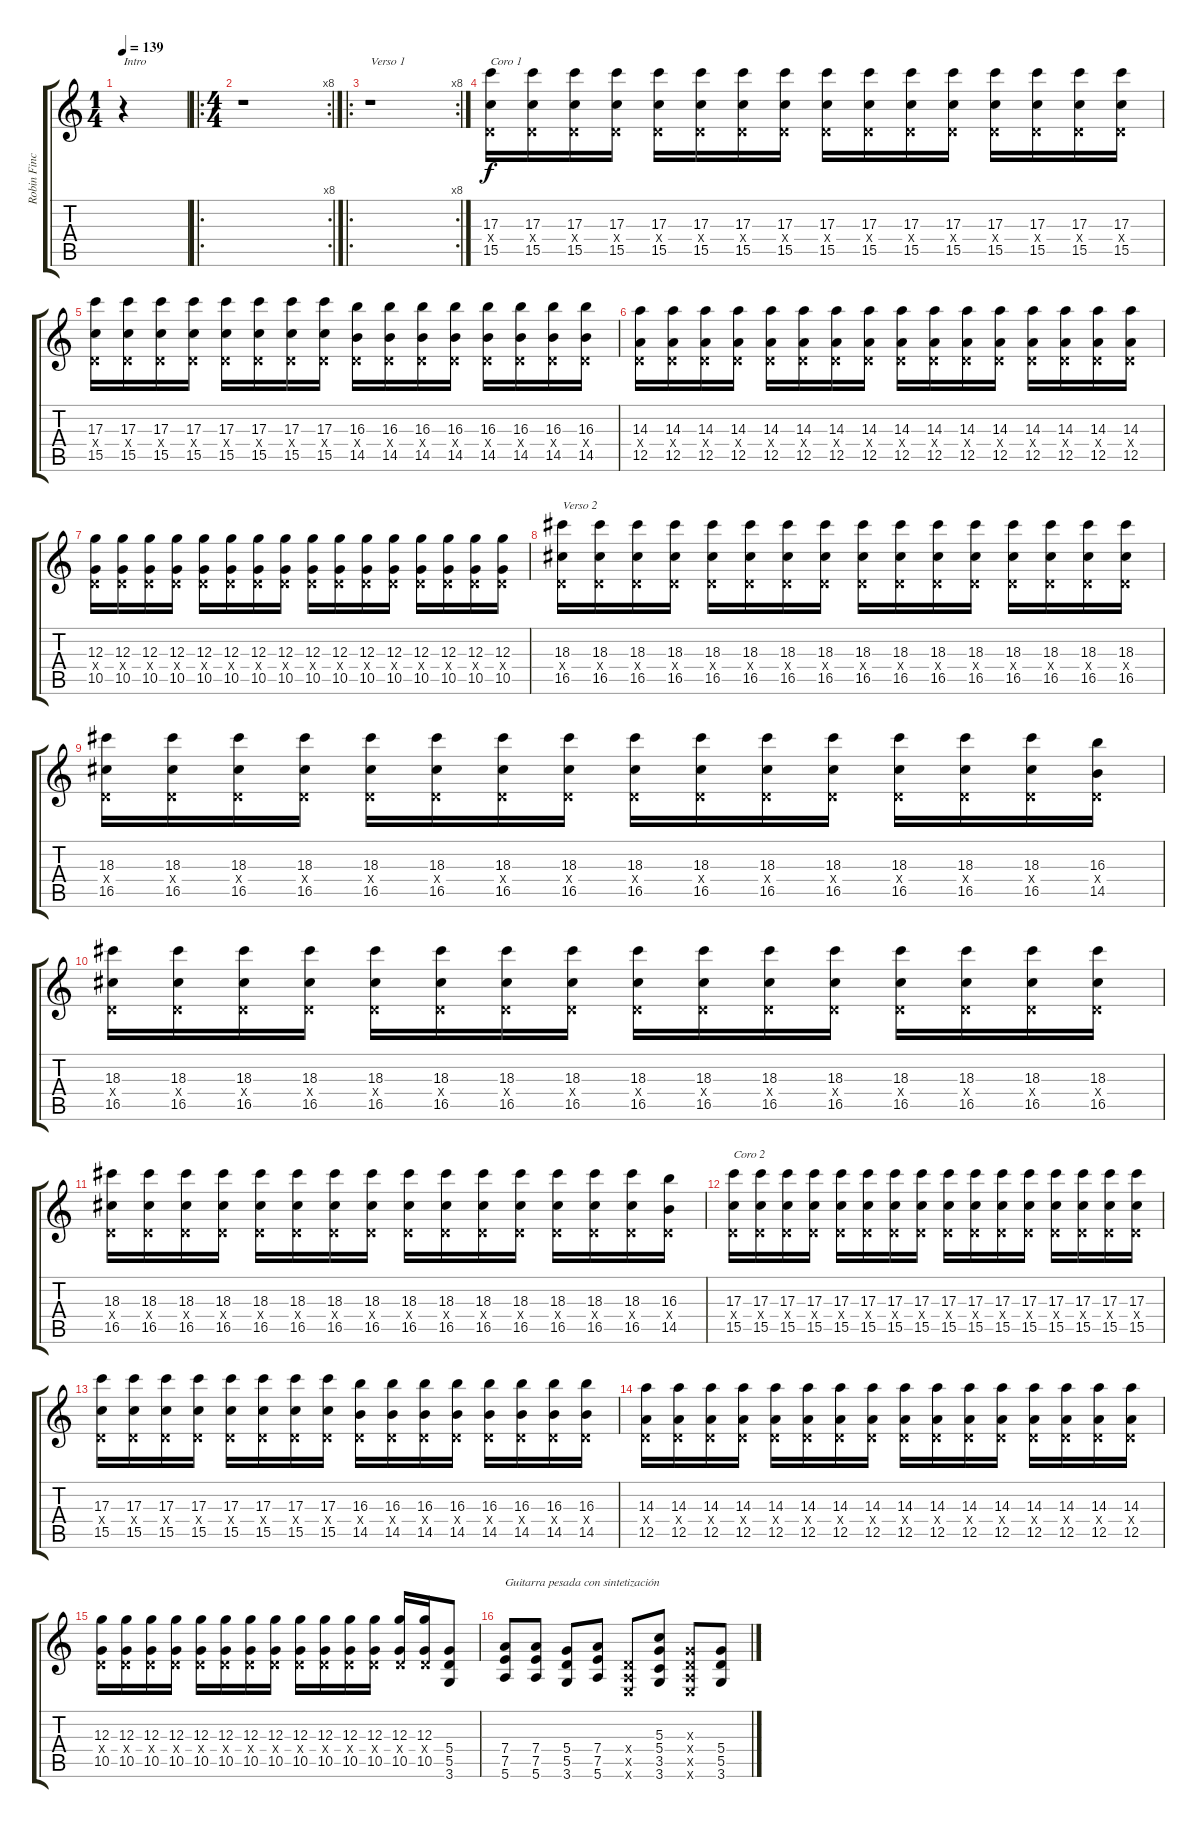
\track ("Robin Finck - Guitarra" "Robin Finc") {instrument distortionguitar}
\staff {score tabs}
\tuning (E4 B3 G3 D3 A2 E2) {hide}
\ts (1 4)
\tempo 139
\clef g2
\ks c
r.4{txt "Intro" dy f instrument distortionguitar} |
\ro
\rc 8
\ts (4 4)
r.1 |
\ro
\rc 8
r.1{txt "Verso 1"} |
(17.3 0.4{x} 15.5).16{txt "Coro 1"} (17.3 0.4{x} 15.5).16 (17.3 0.4{x} 15.5).16 (17.3 0.4{x} 15.5).16 (17.3 0.4{x} 15.5).16 (17.3 0.4{x} 15.5).16 (17.3 0.4{x} 15.5).16 (17.3 0.4{x} 15.5).16 (17.3 0.4{x} 15.5).16 (17.3 0.4{x} 15.5).16 (17.3 0.4{x} 15.5).16 (17.3 0.4{x} 15.5).16 (17.3 0.4{x} 15.5).16 (17.3 0.4{x} 15.5).16 (17.3 0.4{x} 15.5).16 (17.3 0.4{x} 15.5).16 |
(17.3 0.4{x} 15.5).16 (17.3 0.4{x} 15.5).16 (17.3 0.4{x} 15.5).16 (17.3 0.4{x} 15.5).16 (17.3 0.4{x} 15.5).16 (17.3 0.4{x} 15.5).16 (17.3 0.4{x} 15.5).16 (17.3 0.4{x} 15.5).16 (16.3 0.4{x} 14.5).16 (16.3 0.4{x} 14.5).16 (16.3 0.4{x} 14.5).16 (16.3 0.4{x} 14.5).16 (16.3 0.4{x} 14.5).16 (16.3 0.4{x} 14.5).16 (16.3 0.4{x} 14.5).16 (16.3 0.4{x} 14.5).16 |
(14.3 0.4{x} 12.5).16 (14.3 0.4{x} 12.5).16 (14.3 0.4{x} 12.5).16 (14.3 0.4{x} 12.5).16 (14.3 0.4{x} 12.5).16 (14.3 0.4{x} 12.5).16 (14.3 0.4{x} 12.5).16 (14.3 0.4{x} 12.5).16 (14.3 0.4{x} 12.5).16 (14.3 0.4{x} 12.5).16 (14.3 0.4{x} 12.5).16 (14.3 0.4{x} 12.5).16 (14.3 0.4{x} 12.5).16 (14.3 0.4{x} 12.5).16 (14.3 0.4{x} 12.5).16 (14.3 0.4{x} 12.5).16 |
(12.3 0.4{x} 10.5).16 (12.3 0.4{x} 10.5).16 (12.3 0.4{x} 10.5).16 (12.3 0.4{x} 10.5).16 (12.3 0.4{x} 10.5).16 (12.3 0.4{x} 10.5).16 (12.3 0.4{x} 10.5).16 (12.3 0.4{x} 10.5).16 (12.3 0.4{x} 10.5).16 (12.3 0.4{x} 10.5).16 (12.3 0.4{x} 10.5).16 (12.3 0.4{x} 10.5).16 (12.3 0.4{x} 10.5).16 (12.3 0.4{x} 10.5).16 (12.3 0.4{x} 10.5).16 (12.3 0.4{x} 10.5).16 |
(18.3 0.4{x} 16.5).16{txt "Verso 2"} (18.3 0.4{x} 16.5).16 (18.3 0.4{x} 16.5).16 (18.3 0.4{x} 16.5).16 (18.3 0.4{x} 16.5).16 (18.3 0.4{x} 16.5).16 (18.3 0.4{x} 16.5).16 (18.3 0.4{x} 16.5).16 (18.3 0.4{x} 16.5).16 (18.3 0.4{x} 16.5).16 (18.3 0.4{x} 16.5).16 (18.3 0.4{x} 16.5).16 (18.3 0.4{x} 16.5).16 (18.3 0.4{x} 16.5).16 (18.3 0.4{x} 16.5).16 (18.3 0.4{x} 16.5).16 |
(18.3 0.4{x} 16.5).16 (18.3 0.4{x} 16.5).16 (18.3 0.4{x} 16.5).16 (18.3 0.4{x} 16.5).16 (18.3 0.4{x} 16.5).16 (18.3 0.4{x} 16.5).16 (18.3 0.4{x} 16.5).16 (18.3 0.4{x} 16.5).16 (18.3 0.4{x} 16.5).16 (18.3 0.4{x} 16.5).16 (18.3 0.4{x} 16.5).16 (18.3 0.4{x} 16.5).16 (18.3 0.4{x} 16.5).16 (18.3 0.4{x} 16.5).16 (18.3 0.4{x} 16.5).16 (16.3 0.4{x} 14.5).16 |
(18.3 0.4{x} 16.5).16 (18.3 0.4{x} 16.5).16 (18.3 0.4{x} 16.5).16 (18.3 0.4{x} 16.5).16 (18.3 0.4{x} 16.5).16 (18.3 0.4{x} 16.5).16 (18.3 0.4{x} 16.5).16 (18.3 0.4{x} 16.5).16 (18.3 0.4{x} 16.5).16 (18.3 0.4{x} 16.5).16 (18.3 0.4{x} 16.5).16 (18.3 0.4{x} 16.5).16 (18.3 0.4{x} 16.5).16 (18.3 0.4{x} 16.5).16 (18.3 0.4{x} 16.5).16 (18.3 0.4{x} 16.5).16 |
(18.3 0.4{x} 16.5).16 (18.3 0.4{x} 16.5).16 (18.3 0.4{x} 16.5).16 (18.3 0.4{x} 16.5).16 (18.3 0.4{x} 16.5).16 (18.3 0.4{x} 16.5).16 (18.3 0.4{x} 16.5).16 (18.3 0.4{x} 16.5).16 (18.3 0.4{x} 16.5).16 (18.3 0.4{x} 16.5).16 (18.3 0.4{x} 16.5).16 (18.3 0.4{x} 16.5).16 (18.3 0.4{x} 16.5).16 (18.3 0.4{x} 16.5).16 (18.3 0.4{x} 16.5).16 (16.3 0.4{x} 14.5).16 |
(17.3 0.4{x} 15.5).16{txt "Coro 2"} (17.3 0.4{x} 15.5).16 (17.3 0.4{x} 15.5).16 (17.3 0.4{x} 15.5).16 (17.3 0.4{x} 15.5).16 (17.3 0.4{x} 15.5).16 (17.3 0.4{x} 15.5).16 (17.3 0.4{x} 15.5).16 (17.3 0.4{x} 15.5).16 (17.3 0.4{x} 15.5).16 (17.3 0.4{x} 15.5).16 (17.3 0.4{x} 15.5).16 (17.3 0.4{x} 15.5).16 (17.3 0.4{x} 15.5).16 (17.3 0.4{x} 15.5).16 (17.3 0.4{x} 15.5).16 |
(17.3 0.4{x} 15.5).16 (17.3 0.4{x} 15.5).16 (17.3 0.4{x} 15.5).16 (17.3 0.4{x} 15.5).16 (17.3 0.4{x} 15.5).16 (17.3 0.4{x} 15.5).16 (17.3 0.4{x} 15.5).16 (17.3 0.4{x} 15.5).16 (16.3 0.4{x} 14.5).16 (16.3 0.4{x} 14.5).16 (16.3 0.4{x} 14.5).16 (16.3 0.4{x} 14.5).16 (16.3 0.4{x} 14.5).16 (16.3 0.4{x} 14.5).16 (16.3 0.4{x} 14.5).16 (16.3 0.4{x} 14.5).16 |
(14.3 0.4{x} 12.5).16 (14.3 0.4{x} 12.5).16 (14.3 0.4{x} 12.5).16 (14.3 0.4{x} 12.5).16 (14.3 0.4{x} 12.5).16 (14.3 0.4{x} 12.5).16 (14.3 0.4{x} 12.5).16 (14.3 0.4{x} 12.5).16 (14.3 0.4{x} 12.5).16 (14.3 0.4{x} 12.5).16 (14.3 0.4{x} 12.5).16 (14.3 0.4{x} 12.5).16 (14.3 0.4{x} 12.5).16 (14.3 0.4{x} 12.5).16 (14.3 0.4{x} 12.5).16 (14.3 0.4{x} 12.5).16 |
(12.3 0.4{x} 10.5).16 (12.3 0.4{x} 10.5).16 (12.3 0.4{x} 10.5).16 (12.3 0.4{x} 10.5).16 (12.3 0.4{x} 10.5).16 (12.3 0.4{x} 10.5).16 (12.3 0.4{x} 10.5).16 (12.3 0.4{x} 10.5).16 (12.3 0.4{x} 10.5).16 (12.3 0.4{x} 10.5).16 (12.3 0.4{x} 10.5).16 (12.3 0.4{x} 10.5).16 (12.3 0.4{x} 10.5).16 (12.3 0.4{x} 10.5).16 (5.4 5.5 3.6).8 |
(7.4 7.5 5.6).8{txt "Guitarra pesada con sintetización"} (7.4 7.5 5.6).8 (5.4 5.5 3.6).8 (7.4 7.5 5.6).8 (0.4{x} 0.5{x} 0.6{x}).8 (5.3 5.4 3.5 3.6).8 (0.3{x} 0.4{x} 0.5{x} 0.6{x}).8 (5.4 5.5 3.6).8
